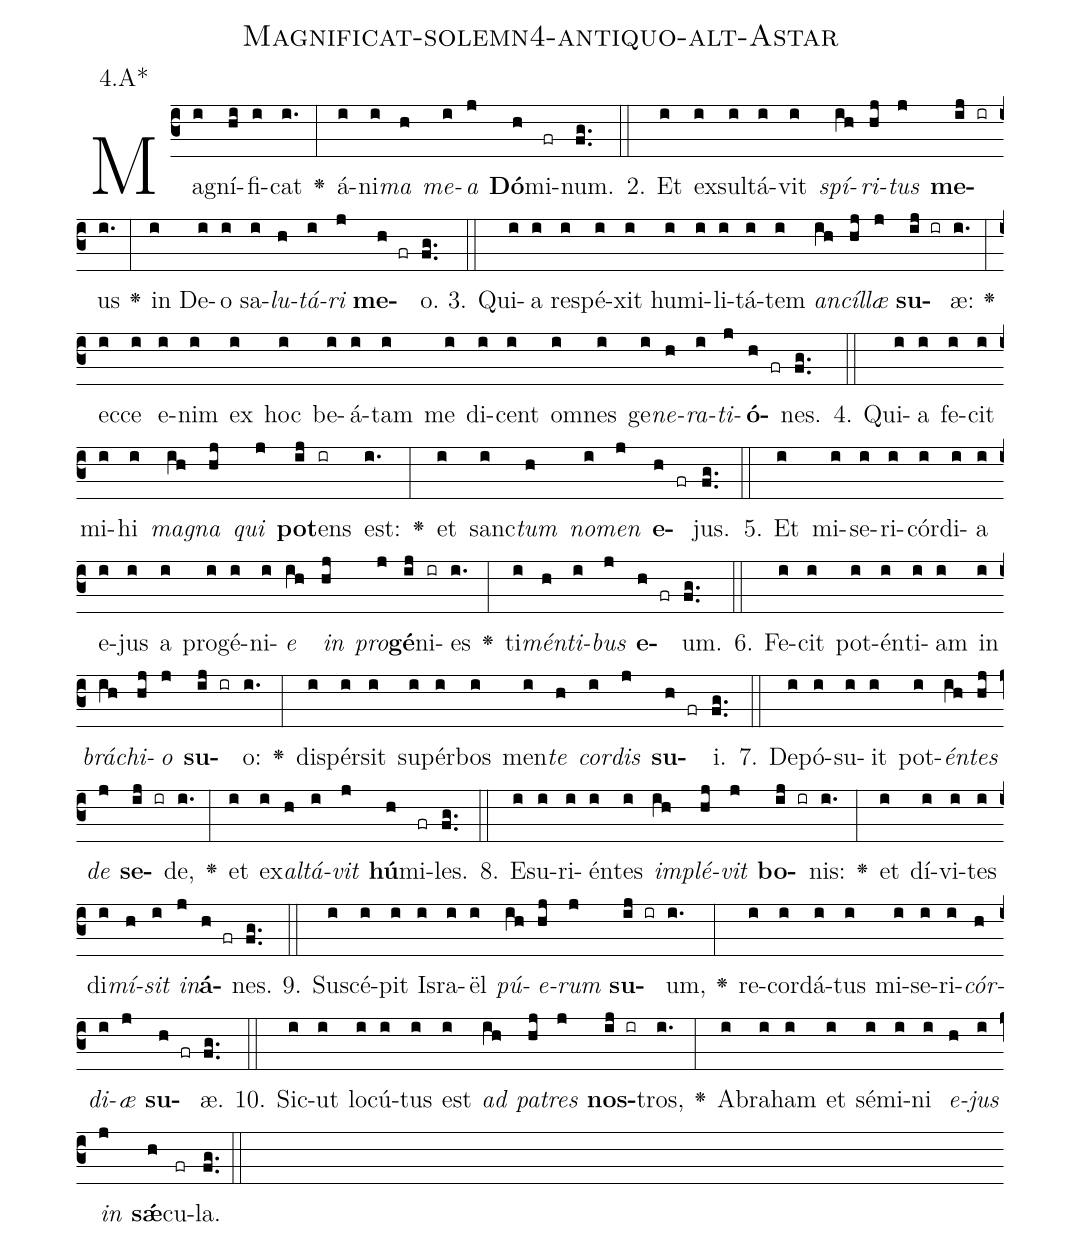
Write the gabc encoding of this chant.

name: Magnificat-solemn4-antiquo-alt-Astar;
annotation: 4.A*;
%%
(c3)Ma(i)gní(hi)fi(i)cat(i.) <v>\greheightstar</v>(:) á(i)ni(i)<i>ma</i>(h) <i>me</i>(i)<i>a</i>(j) <b>Dó</b>(h)mi(fr)num.(fg..) (::)
2. Et(i) ex(i)sul(i)tá(i)vit(i) <i>spí</i>(ih)<i>ri</i>(hj)<i>tus</i>(j) <b>me</b>(ij ir)us(i.) <v>\greheightstar</v>(:) in(i) De(i)o(i) sa(i)<i>lu</i>(h)<i>tá</i>(i)<i>ri</i>(j) <b>me</b>(h fr)o.(fg..) (::)
3. Qui(i)a(i) re(i)spé(i)xit(i) hu(i)mi(i)li(i)tá(i)tem(i) <i>an</i>(ih)<i>cíl</i>(hj)<i>læ</i>(j) <b>su</b>(ij ir)æ:(i.) <v>\greheightstar</v>(:) ec(i)ce(i) e(i)nim(i) ex(i) hoc(i) be(i)á(i)tam(i) me(i) di(i)cent(i) om(i)nes(i) ge(i)<i>ne</i>(h)<i>ra</i>(i)<i>ti</i>(j)<b>ó</b>(h fr)nes.(fg..) (::)
4. Qui(i)a(i) fe(i)cit(i) mi(i)hi(i) <i>ma</i>(ih)<i>gna</i>(hj) <i>qui</i>(j) <b>pot</b>(ij)ens(ir) est:(i.) <v>\greheightstar</v>(:) et(i) sanc(i)<i>tum</i>(h) <i>no</i>(i)<i>men</i>(j) <b>e</b>(h fr)jus.(fg..) (::)
5. Et(i) mi(i)se(i)ri(i)cór(i)di(i)a(i) e(i)jus(i) a(i) pro(i)gé(i)ni(i)<i>e</i>(ih) <i>in</i>(hj) <i>pro</i>(j)<b>gé</b>(ij)ni(ir)es(i.) <v>\greheightstar</v>(:) ti(i)<i>mén</i>(h)<i>ti</i>(i)<i>bus</i>(j) <b>e</b>(h fr)um.(fg..) (::)
6. Fe(i)cit(i) pot(i)én(i)ti(i)am(i) in(i) <i>brá</i>(ih)<i>chi</i>(hj)<i>o</i>(j) <b>su</b>(ij ir)o:(i.) <v>\greheightstar</v>(:) di(i)spér(i)sit(i) su(i)pér(i)bos(i) men(i)<i>te</i>(h) <i>cor</i>(i)<i>dis</i>(j) <b>su</b>(h fr)i.(fg..) (::)
7. De(i)pó(i)su(i)it(i) pot(i)<i>én</i>(ih)<i>tes</i>(hj) <i>de</i>(j) <b>se</b>(ij ir)de,(i.) <v>\greheightstar</v>(:) et(i) ex(i)<i>al</i>(h)<i>tá</i>(i)<i>vit</i>(j) <b>hú</b>(h)mi(fr)les.(fg..) (::)
8. E(i)su(i)ri(i)én(i)tes(i) <i>im</i>(ih)<i>plé</i>(hj)<i>vit</i>(j) <b>bo</b>(ij ir)nis:(i.) <v>\greheightstar</v>(:) et(i) dí(i)vi(i)tes(i) di(i)<i>mí</i>(h)<i>sit</i>(i) <i>in</i>(j)<b>á</b>(h fr)nes.(fg..) (::)
9. Su(i)scé(i)pit(i) Is(i)ra(i)ël(i) <i>pú</i>(ih)<i>e</i>(hj)<i>rum</i>(j) <b>su</b>(ij ir)um,(i.) <v>\greheightstar</v>(:) re(i)cor(i)dá(i)tus(i) mi(i)se(i)ri(i)<i>cór</i>(h)<i>di</i>(i)<i>æ</i>(j) <b>su</b>(h fr)æ.(fg..) (::)
10. Sic(i)ut(i) lo(i)cú(i)tus(i) est(i) <i>ad</i>(ih) <i>pa</i>(hj)<i>tres</i>(j) <b>nos</b>(ij ir)tros,(i.) <v>\greheightstar</v>(:) A(i)bra(i)ham(i) et(i) sé(i)mi(i)ni(i) <i>e</i>(h)<i>jus</i>(i) <i>in</i>(j) <b>sǽ</b>(h)cu(fr)la.(fg..) (::)
